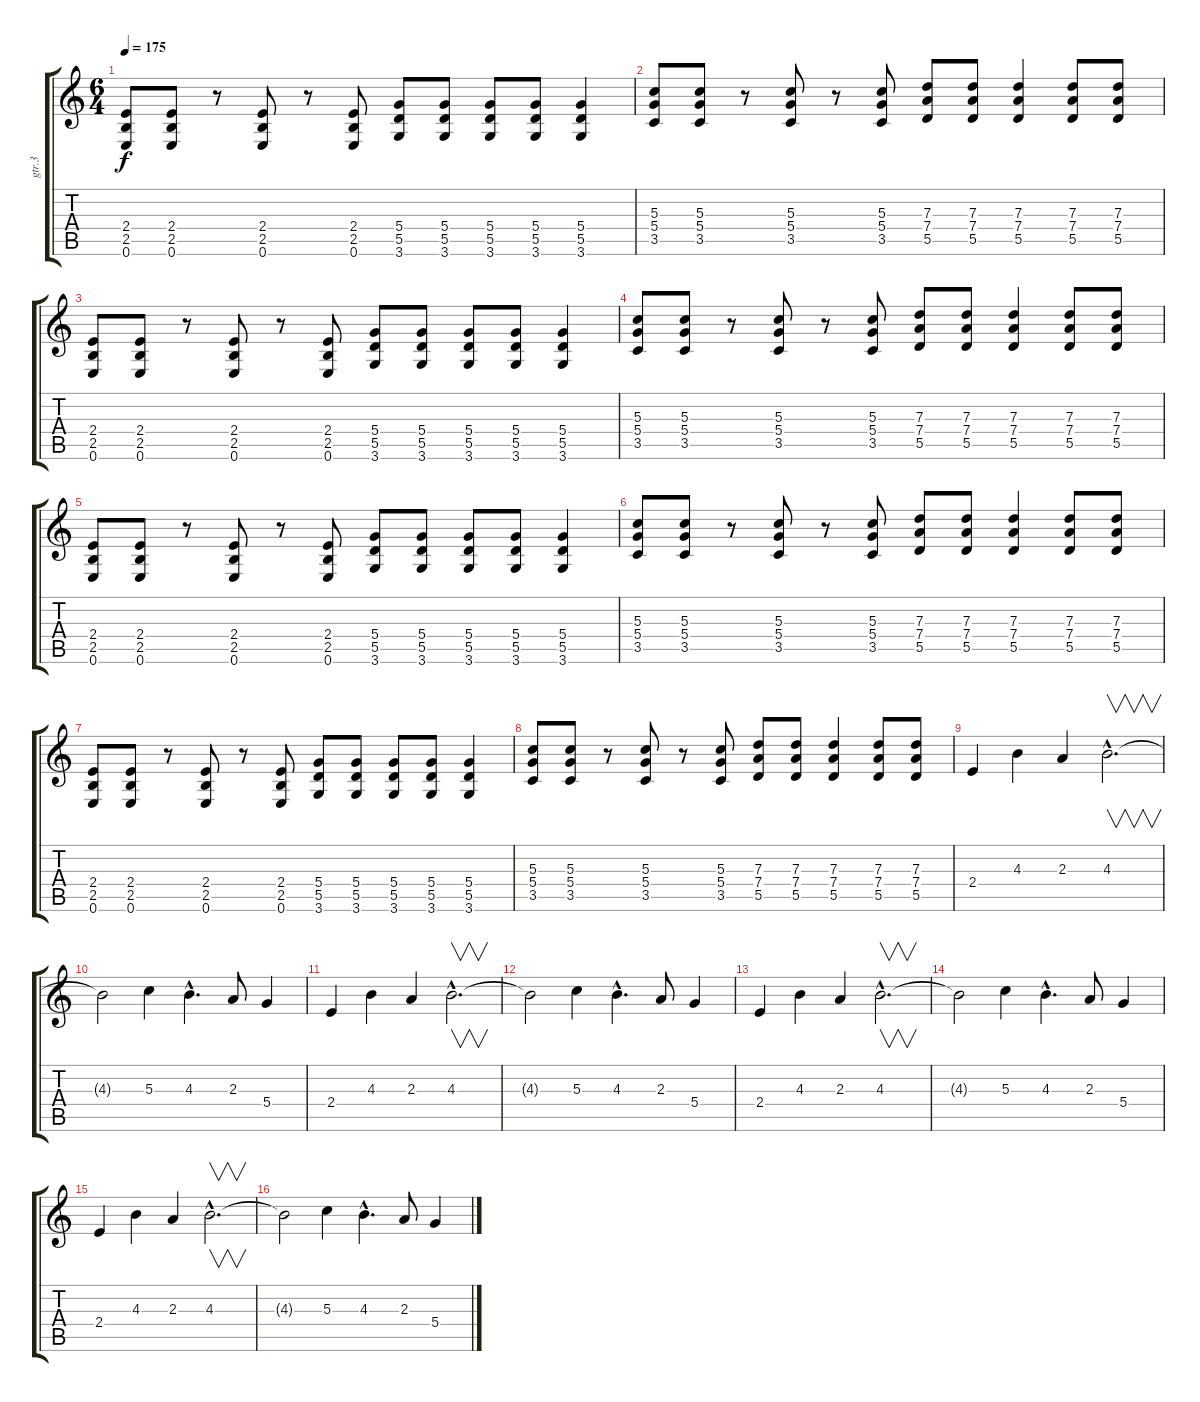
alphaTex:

\track ("gtr.3" "gtr.3") {instrument overdrivenguitar}
\staff {score tabs}
\tuning (E4 B3 G3 D3 A2 E2) {hide}
\ts (6 4)
\tempo 175
\clef g2
\ks c
(2.4 2.5 0.6).8{dy f} (2.4 2.5 0.6).8 r.8 (2.4 2.5 0.6).8 r.8 (2.4 2.5 0.6).8 (5.4 5.5 3.6).8 (5.4 5.5 3.6).8 (5.4 5.5 3.6).8 (5.4 5.5 3.6).8 (5.4 5.5 3.6).4 |
(5.3 5.4 3.5).8 (5.3 5.4 3.5).8 r.8 (5.3 5.4 3.5).8 r.8 (5.3 5.4 3.5).8 (7.3 7.4 5.5).8 (7.3 7.4 5.5).8 (7.3 7.4 5.5).4 (7.3 7.4 5.5).8 (7.3 7.4 5.5).8 |
(2.4 2.5 0.6).8 (2.4 2.5 0.6).8 r.8 (2.4 2.5 0.6).8 r.8 (2.4 2.5 0.6).8 (5.4 5.5 3.6).8 (5.4 5.5 3.6).8 (5.4 5.5 3.6).8 (5.4 5.5 3.6).8 (5.4 5.5 3.6).4 |
(5.3 5.4 3.5).8 (5.3 5.4 3.5).8 r.8 (5.3 5.4 3.5).8 r.8 (5.3 5.4 3.5).8 (7.3 7.4 5.5).8 (7.3 7.4 5.5).8 (7.3 7.4 5.5).4 (7.3 7.4 5.5).8 (7.3 7.4 5.5).8 |
(2.4 2.5 0.6).8 (2.4 2.5 0.6).8 r.8 (2.4 2.5 0.6).8 r.8 (2.4 2.5 0.6).8 (5.4 5.5 3.6).8 (5.4 5.5 3.6).8 (5.4 5.5 3.6).8 (5.4 5.5 3.6).8 (5.4 5.5 3.6).4 |
(5.3 5.4 3.5).8 (5.3 5.4 3.5).8 r.8 (5.3 5.4 3.5).8 r.8 (5.3 5.4 3.5).8 (7.3 7.4 5.5).8 (7.3 7.4 5.5).8 (7.3 7.4 5.5).4 (7.3 7.4 5.5).8 (7.3 7.4 5.5).8 |
(2.4 2.5 0.6).8 (2.4 2.5 0.6).8 r.8 (2.4 2.5 0.6).8 r.8 (2.4 2.5 0.6).8 (5.4 5.5 3.6).8 (5.4 5.5 3.6).8 (5.4 5.5 3.6).8 (5.4 5.5 3.6).8 (5.4 5.5 3.6).4 |
(5.3 5.4 3.5).8 (5.3 5.4 3.5).8 r.8 (5.3 5.4 3.5).8 r.8 (5.3 5.4 3.5).8 (7.3 7.4 5.5).8 (7.3 7.4 5.5).8 (7.3 7.4 5.5).4 (7.3 7.4 5.5).8 (7.3 7.4 5.5).8 |
2.4.4 4.3.4 2.3.4 4.3{hac}.2{v d} |
4.3{t}.2 5.3.4 4.3{hac}.4{d} 2.3.8 5.4.4 |
2.4.4 4.3.4 2.3.4 4.3{hac}.2{v d} |
4.3{t}.2 5.3.4 4.3{hac}.4{d} 2.3.8 5.4.4 |
2.4.4 4.3.4 2.3.4 4.3{hac}.2{v d} |
4.3{t}.2 5.3.4 4.3{hac}.4{d} 2.3.8 5.4.4 |
2.4.4 4.3.4 2.3.4 4.3{hac}.2{v d} |
4.3{t}.2 5.3.4 4.3{hac}.4{d} 2.3.8 5.4.4
